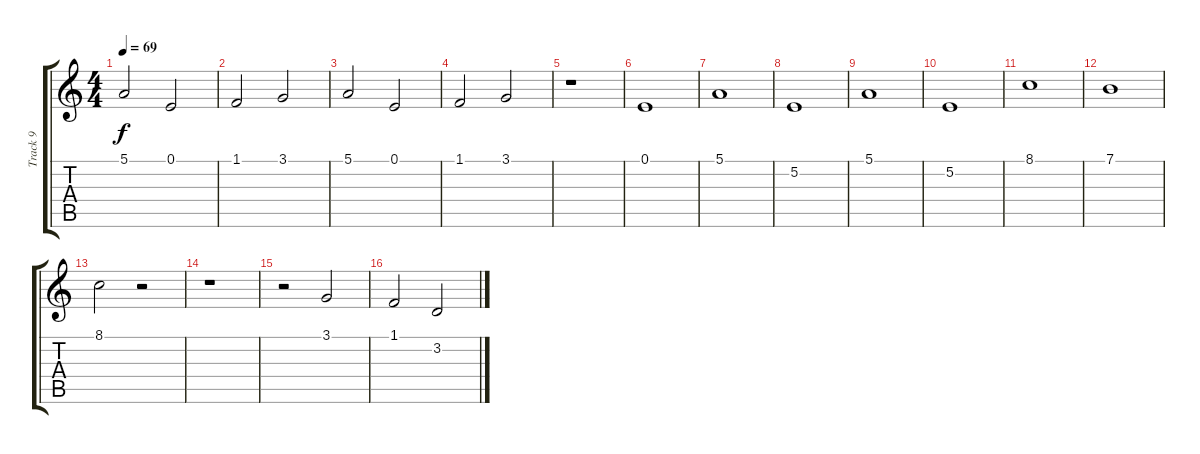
\track ("Track 9" "Track 9") {instrument stringensemble1}
\staff {score tabs}
\tuning (E4 B3 G3 D3 A2 E2) {hide}
\ts (4 4)
\tempo 69
\clef g2
\ks c
5.1.2{dy f} 0.1.2 |
1.1.2 3.1.2 |
5.1.2 0.1.2 |
1.1.2 3.1.2 |
r.1 |
0.1.1 |
5.1.1 |
5.2.1 |
5.1.1 |
5.2.1 |
8.1.1 |
7.1.1 |
8.1.2 r.2 |
r.1 |
r.2 3.1.2 |
1.1.2 3.2.2
